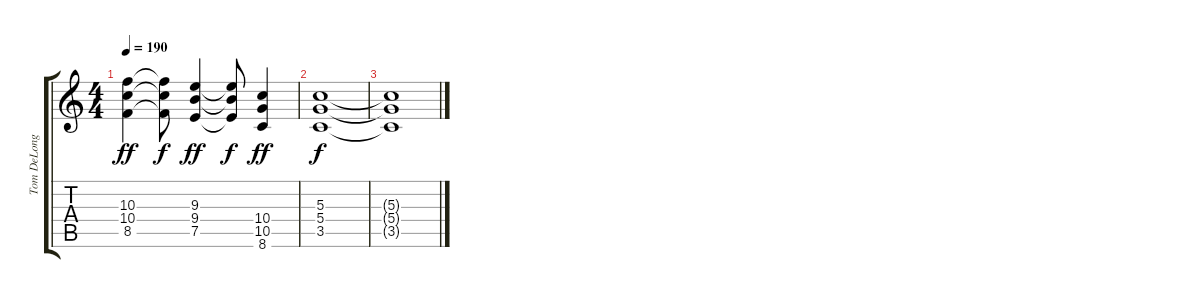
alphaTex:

\track ("Tom DeLonge - Guitar 2" "Tom DeLong") {instrument overdrivenguitar}
\staff {score tabs}
\tuning (E4 B3 G3 D3 A2 E2) {hide}
\ts (4 4)
\tempo 190
\clef g2
\ks c
(10.3 10.4 8.5).4{dy ff} (10.3{t} 10.4{t} 8.5{t}).8{dy f} (9.3 9.4 7.5).4{dy ff} (9.3{t} 9.4{t} 7.5{t}).8{dy f} (10.4 10.5 8.6).4{dy ff} |
(5.3 5.4 3.5).1{dy f} |
(5.3{t} 5.4{t} 3.5{t}).1
